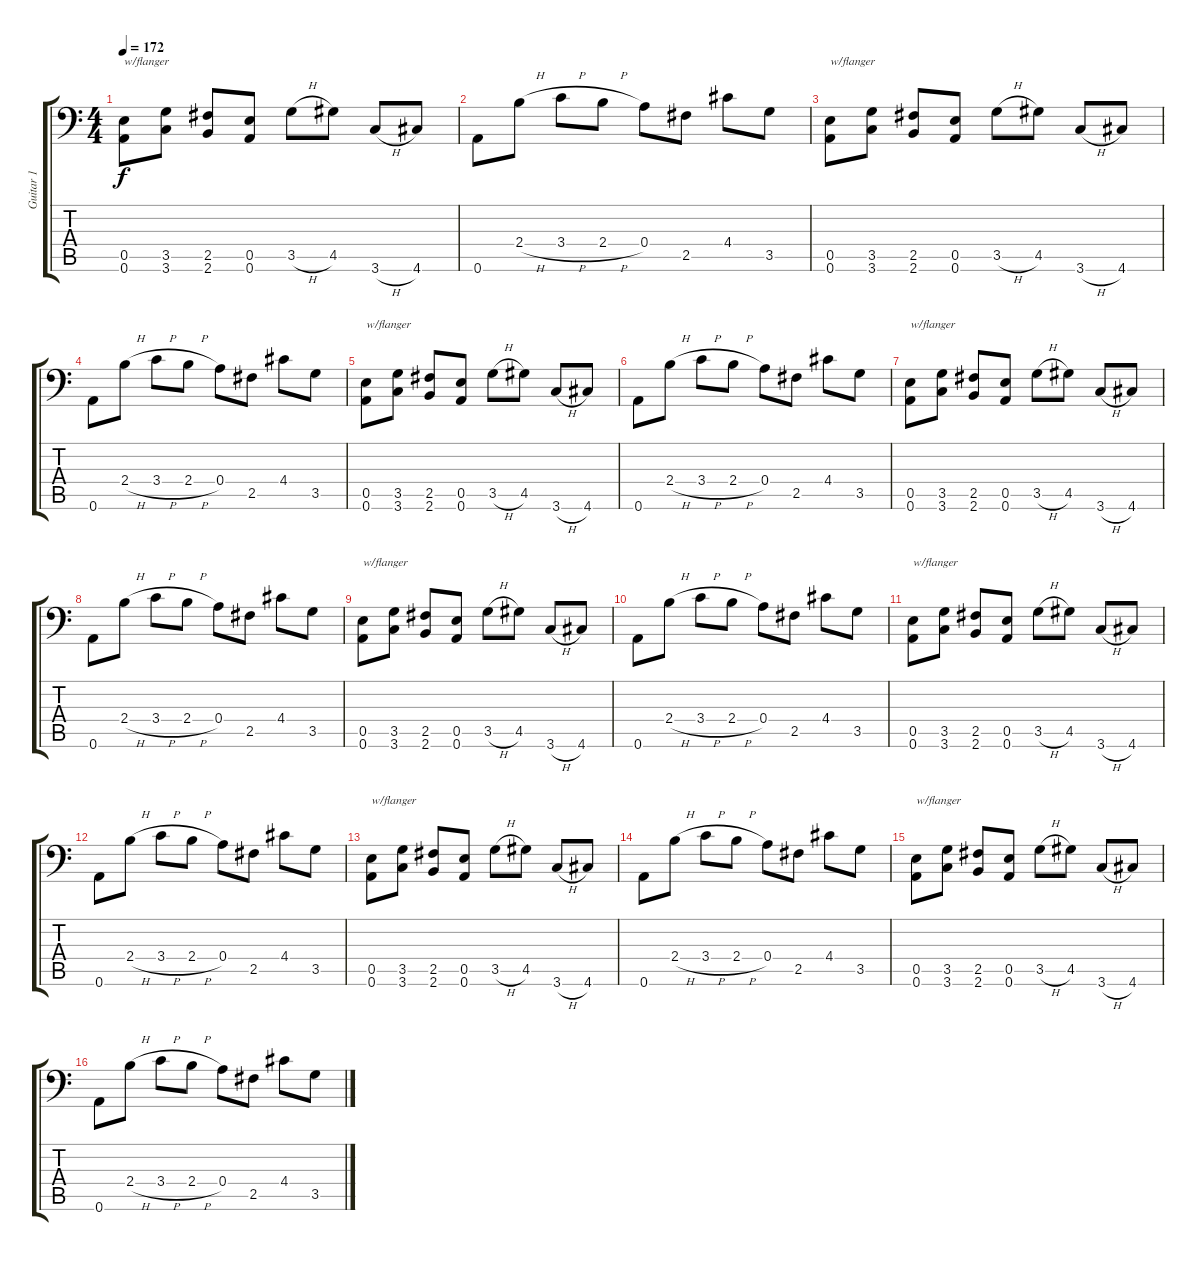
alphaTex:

\track ("Guitar 1" "Guitar 1") {instrument distortionguitar}
\staff {score tabs}
\tuning (B3 Gb3 D3 A2 E2 A1) {hide}
\ts (4 4)
\tempo 172
\clef f4
\ks c
(0.5 0.6).8{txt "w/flanger" dy f} (3.5 3.6).8 (2.5 2.6).8 (0.5 0.6).8 3.5{h}.8 4.5.8 3.6{h}.8 4.6.8 |
0.6.8 2.4{h}.8 3.4{h}.8 2.4{h}.8 0.4.8 2.5.8 4.4.8 3.5.8 |
(0.5 0.6).8{txt "w/flanger"} (3.5 3.6).8 (2.5 2.6).8 (0.5 0.6).8 3.5{h}.8 4.5.8 3.6{h}.8 4.6.8 |
0.6.8 2.4{h}.8 3.4{h}.8 2.4{h}.8 0.4.8 2.5.8 4.4.8 3.5.8 |
(0.5 0.6).8{txt "w/flanger"} (3.5 3.6).8 (2.5 2.6).8 (0.5 0.6).8 3.5{h}.8 4.5.8 3.6{h}.8 4.6.8 |
0.6.8 2.4{h}.8 3.4{h}.8 2.4{h}.8 0.4.8 2.5.8 4.4.8 3.5.8 |
(0.5 0.6).8{txt "w/flanger"} (3.5 3.6).8 (2.5 2.6).8 (0.5 0.6).8 3.5{h}.8 4.5.8 3.6{h}.8 4.6.8 |
0.6.8 2.4{h}.8 3.4{h}.8 2.4{h}.8 0.4.8 2.5.8 4.4.8 3.5.8 |
(0.5 0.6).8{txt "w/flanger"} (3.5 3.6).8 (2.5 2.6).8 (0.5 0.6).8 3.5{h}.8 4.5.8 3.6{h}.8 4.6.8 |
0.6.8 2.4{h}.8 3.4{h}.8 2.4{h}.8 0.4.8 2.5.8 4.4.8 3.5.8 |
(0.5 0.6).8{txt "w/flanger"} (3.5 3.6).8 (2.5 2.6).8 (0.5 0.6).8 3.5{h}.8 4.5.8 3.6{h}.8 4.6.8 |
0.6.8 2.4{h}.8 3.4{h}.8 2.4{h}.8 0.4.8 2.5.8 4.4.8 3.5.8 |
(0.5 0.6).8{txt "w/flanger"} (3.5 3.6).8 (2.5 2.6).8 (0.5 0.6).8 3.5{h}.8 4.5.8 3.6{h}.8 4.6.8 |
0.6.8 2.4{h}.8 3.4{h}.8 2.4{h}.8 0.4.8 2.5.8 4.4.8 3.5.8 |
(0.5 0.6).8{txt "w/flanger"} (3.5 3.6).8 (2.5 2.6).8 (0.5 0.6).8 3.5{h}.8 4.5.8 3.6{h}.8 4.6.8 |
0.6.8 2.4{h}.8 3.4{h}.8 2.4{h}.8 0.4.8 2.5.8 4.4.8 3.5.8
